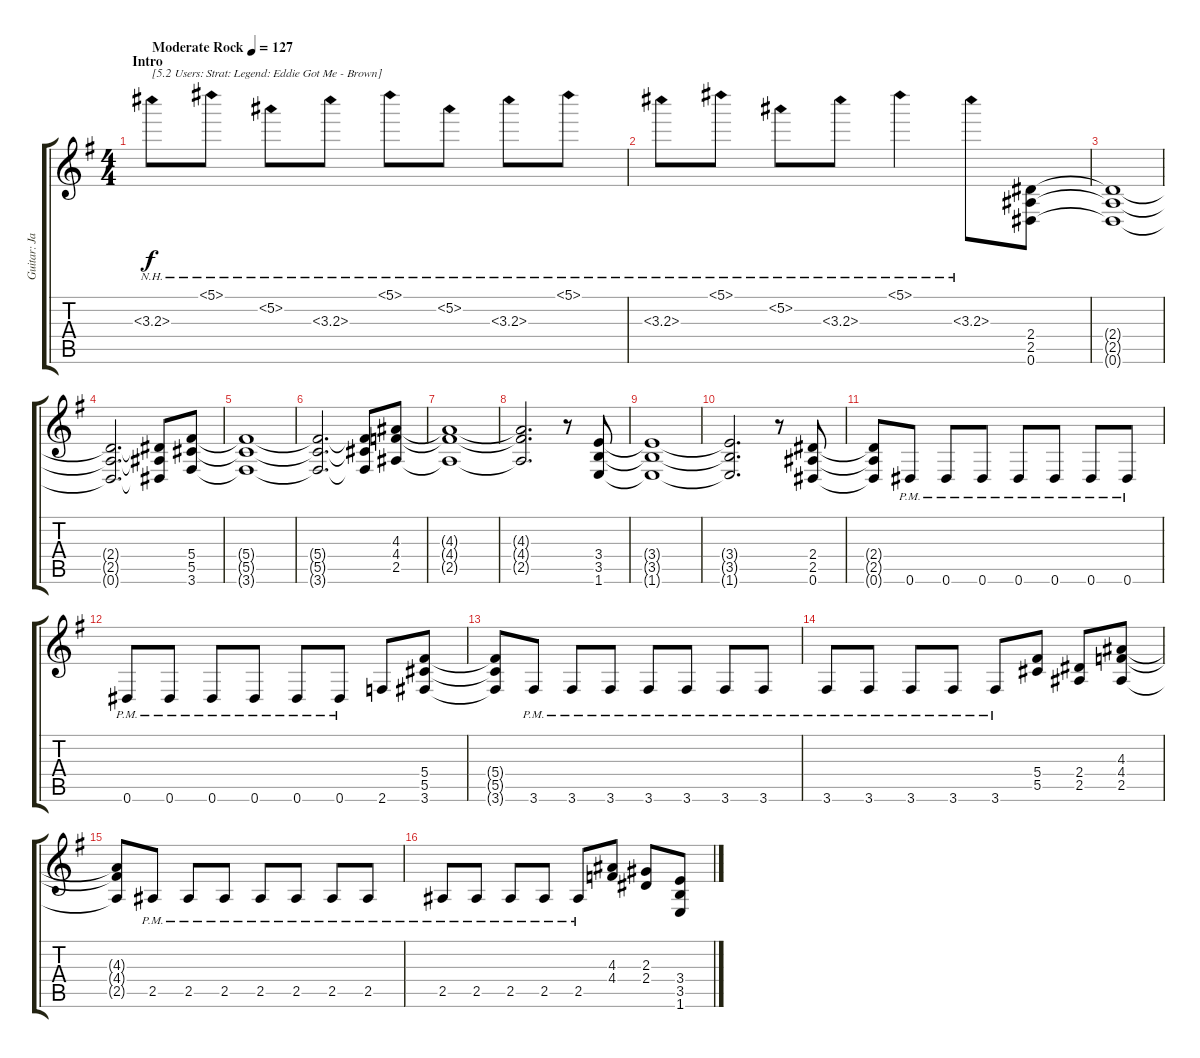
\track ("Guitar: Jake II" "Guitar: Ja") {instrument overdrivenguitar}
\staff {score tabs}
\tuning (Eb4 Bb3 Gb3 Db3 Ab2 Eb2) {hide}
\ts (4 4)
\section ("" "Intro")
\tempo (127 "Moderate Rock")
\clef g2
\ks g
3.3{nh}.8{txt "[5.2 Users: Strat: Legend: Eddie Got Me - Brown]" dy f instrument overdrivenguitar} 5.1{nh}.8 5.2{nh}.8 3.3{nh}.8 5.1{nh}.8 5.2{nh}.8 3.3{nh}.8 5.1{nh}.8 |
3.3{nh}.8 5.1{nh}.8 5.2{nh}.8 3.3{nh}.8 5.1{nh}.4 3.3{nh}.8 (2.4 2.5 0.6).8 |
(2.4{t} 2.5{t} 0.6{t}).1 |
(2.4{t} 2.5{t} 0.6{t}).2{d} (2.4{t} 2.5{t} 0.6{t}).8 (5.4 5.5 3.6).8 |
(5.4{t} 5.5{t} 3.6{t}).1 |
(5.4{t} 5.5{t} 3.6{t}).2{d} (5.4{t} 5.5{t} 3.6{t}).8 (4.3 4.4 2.5).8 |
(4.3{t} 4.4{t} 2.5{t}).1 |
(4.3{t} 4.4{t} 2.5{t}).2{d} r.8 (3.4 3.5 1.6).8 |
(3.4{t} 3.5{t} 1.6{t}).1 |
(3.4{t} 3.5{t} 1.6{t}).2{d} r.8 (2.4 2.5 0.6).8 |
(2.4{t} 2.5{t} 0.6{t}).8 0.6{pm}.8 0.6{pm}.8 0.6{pm}.8 0.6{pm}.8 0.6{pm}.8 0.6{pm}.8 0.6{pm}.8 |
0.6{pm}.8 0.6{pm}.8 0.6{pm}.8 0.6{pm}.8 0.6{pm}.8 0.6{pm}.8 2.6.8 (5.4 5.5 3.6).8 |
(5.4{t} 5.5{t} 3.6{t}).8 3.6{pm}.8 3.6{pm}.8 3.6{pm}.8 3.6{pm}.8 3.6{pm}.8 3.6{pm}.8 3.6{pm}.8 |
3.6{pm}.8 3.6{pm}.8 3.6{pm}.8 3.6{pm}.8 3.6{pm}.8 (5.4 5.5).8 (2.4 2.5).8 (4.3 4.4 2.5).8 |
(4.3{t} 4.4{t} 2.5{t}).8 2.5{pm}.8 2.5{pm}.8 2.5{pm}.8 2.5{pm}.8 2.5{pm}.8 2.5{pm}.8 2.5{pm}.8 |
2.5{pm}.8 2.5{pm}.8 2.5{pm}.8 2.5{pm}.8 2.5{pm}.8 (4.3 4.4).8 (2.3 2.4).8 (3.4 3.5 1.6).8
